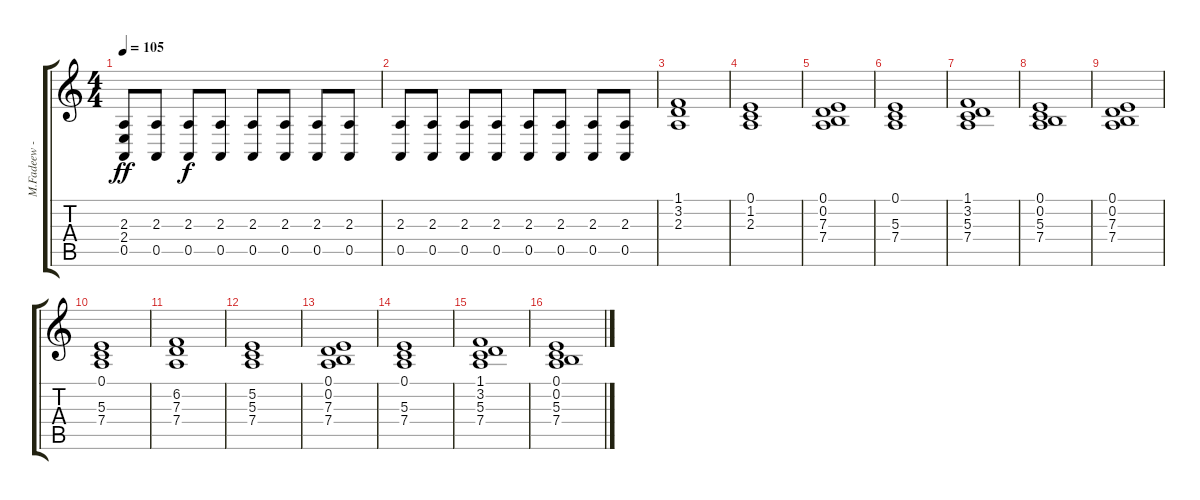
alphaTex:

\track ("M.Fadeew - M.Fadeew" "M.Fadeew -") {instrument pad2warm}
\staff {score tabs}
\tuning (E4 B3 G3 D3 A2 E2) {hide}
\ts (4 4)
\tempo 105
\clef g2
\ks c
(2.3 2.4 0.5).8{dy ff} (2.3 0.5).8 (2.3 0.5).8{dy f} (2.3 0.5).8 (2.3 0.5).8 (2.3 0.5).8 (2.3 0.5).8 (2.3 0.5).8 |
(2.3 0.5).8 (2.3 0.5).8 (2.3 0.5).8 (2.3 0.5).8 (2.3 0.5).8 (2.3 0.5).8 (2.3 0.5).8 (2.3 0.5).8 |
(1.1 3.2 2.3).1 |
(0.1 1.2 2.3).1 |
(0.1 0.2 7.3 7.4).1 |
(0.1 5.3 7.4).1 |
(1.1 3.2 5.3 7.4).1 |
(0.1 0.2 5.3 7.4).1 |
(0.1 0.2 7.3 7.4).1 |
(0.1 5.3 7.4).1 |
(6.2 7.3 7.4).1 |
(5.2 5.3 7.4).1 |
(0.1 0.2 7.3 7.4).1 |
(0.1 5.3 7.4).1 |
(1.1 3.2 5.3 7.4).1 |
(0.1 0.2 5.3 7.4).1
